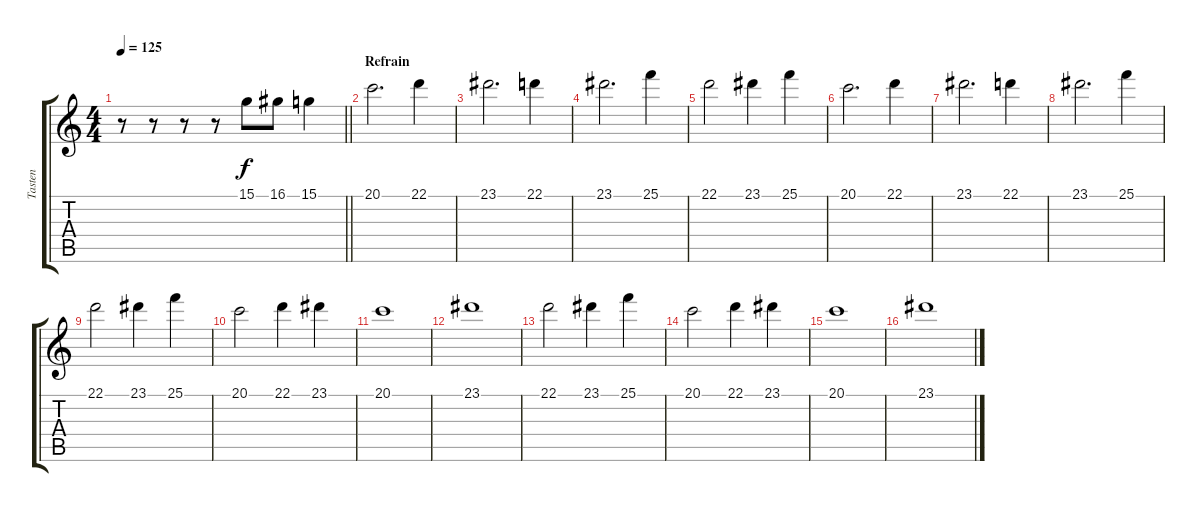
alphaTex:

\track ("Tasten" "Tasten") {instrument vibraphone}
\staff {score tabs}
\tuning (E4 B3 G3 D3 A2 E2) {hide}
\ts (4 4)
\tempo 125
\clef g2
\barLineRight lightlight
\ks c
r.8{dy f} r.8 r.8 r.8 15.1.8 16.1.8 15.1.4 |
\section ("" "Refrain")
20.1.2{d} 22.1.4 |
23.1.2{d} 22.1.4 |
23.1.2{d} 25.1.4 |
22.1.2 23.1.4 25.1.4 |
20.1.2{d} 22.1.4 |
23.1.2{d} 22.1.4 |
23.1.2{d} 25.1.4 |
22.1.2 23.1.4 25.1.4 |
20.1.2 22.1.4 23.1.4 |
20.1.1 |
23.1.1 |
22.1.2 23.1.4 25.1.4 |
20.1.2 22.1.4 23.1.4 |
20.1.1 |
23.1.1
